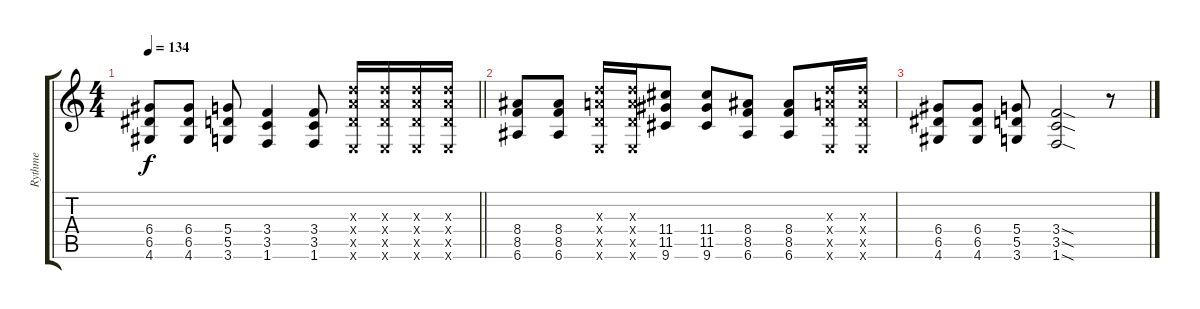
\track ("Rythme" "Rythme") {instrument overdrivenguitar}
\staff {score tabs}
\tuning (E4 B3 G3 D3 A2 E2) {hide}
\ts (4 4)
\tempo 134
\clef g2
\barLineRight lightlight
\ks c
(6.4 6.5 4.6).8{dy f} (6.4 6.5 4.6).8 (5.4 5.5 3.6).8 (3.4 3.5 1.6).4 (3.4 3.5 1.6).8 (7.3{x} 7.4{x} 5.5{x} 0.6{x}).16 (7.3{x} 7.4{x} 5.5{x} 0.6{x}).16 (7.3{x} 7.4{x} 5.5{x} 0.6{x}).16 (7.3{x} 7.4{x} 5.5{x} 0.6{x}).16 |
(8.4 8.5 6.6).8 (8.4 8.5 6.6).8 (7.3{x} 7.4{x} 5.5{x} 0.6{x}).16 (7.3{x} 7.4{x} 5.5{x} 0.6{x}).16 (11.4 11.5 9.6).8 (11.4 11.5 9.6).8 (8.4 8.5 6.6).8 (8.4 8.5 6.6).8 (7.3{x} 7.4{x} 5.5{x} 0.6{x}).16 (7.3{x} 7.4{x} 5.5{x} 0.6{x}).16 |
(6.4 6.5 4.6).8 (6.4 6.5 4.6).8 (5.4 5.5 3.6).8 (3.4{sod} 3.5{sod} 1.6{sod}).2 r.8
